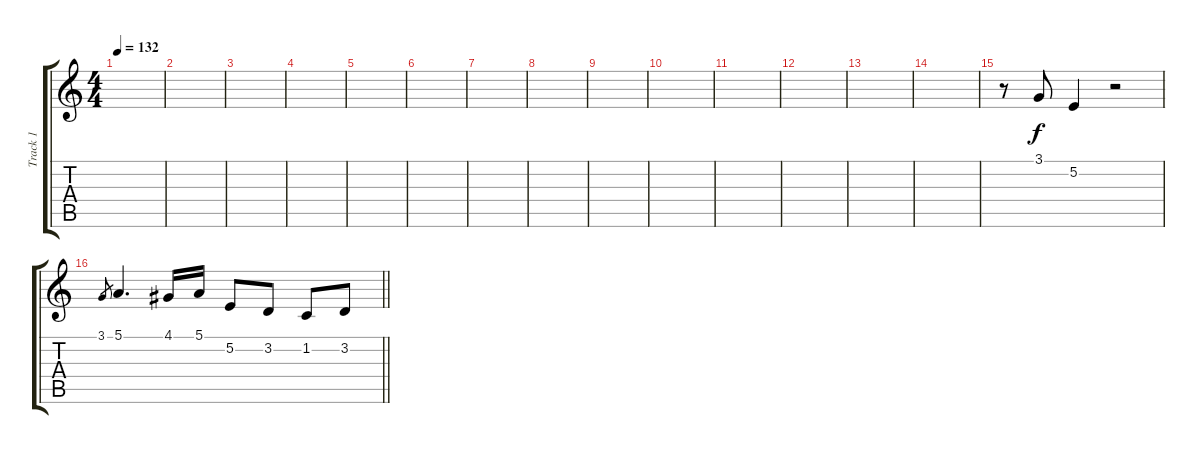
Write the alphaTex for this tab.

\track ("Track 1" "Track 1") {instrument tenorsax}
\staff {score tabs}
\tuning (E4 B3 G3 D3 A2 E2) {hide}
\ts (4 4)
\tempo 132
\clef g2
\ks aminor
|
|
|
|
|
|
|
|
|
|
|
|
|
|
r.8 3.1.8 5.2.4 r.2 |
\barLineRight lightlight
3.1.8{gr} 5.1.4{d} 4.1.16 5.1.16 5.2.8 3.2.8 1.2.8 3.2.8
